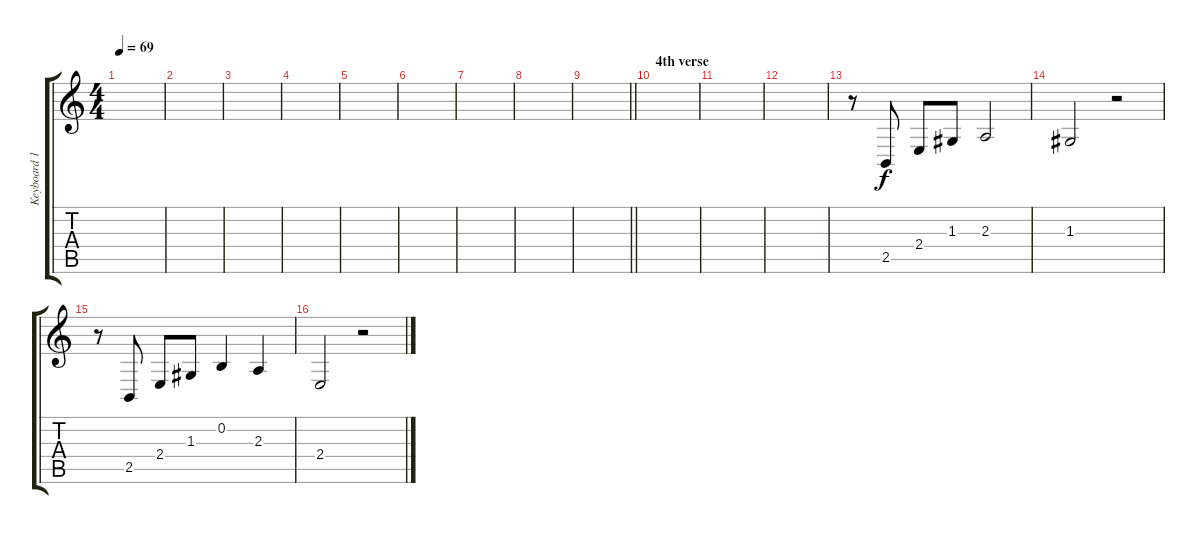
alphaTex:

\track ("Keyboard 1" "Keyboard 1") {instrument synthstrings2}
\staff {score tabs}
\tuning (E4 B3 G3 D3 A2 E2) {hide}
\ts (4 4)
\tempo 69
\clef g2
\ks c
|
|
|
|
|
|
|
|
\barLineRight lightlight
|
\section ("" "4th verse")
|
|
|
r.8 2.5.8 2.4.8 1.3.8 2.3.2 |
1.3.2 r.2 |
r.8 2.5.8 2.4.8 1.3.8 0.2.4 2.3.4 |
2.4.2 r.2
